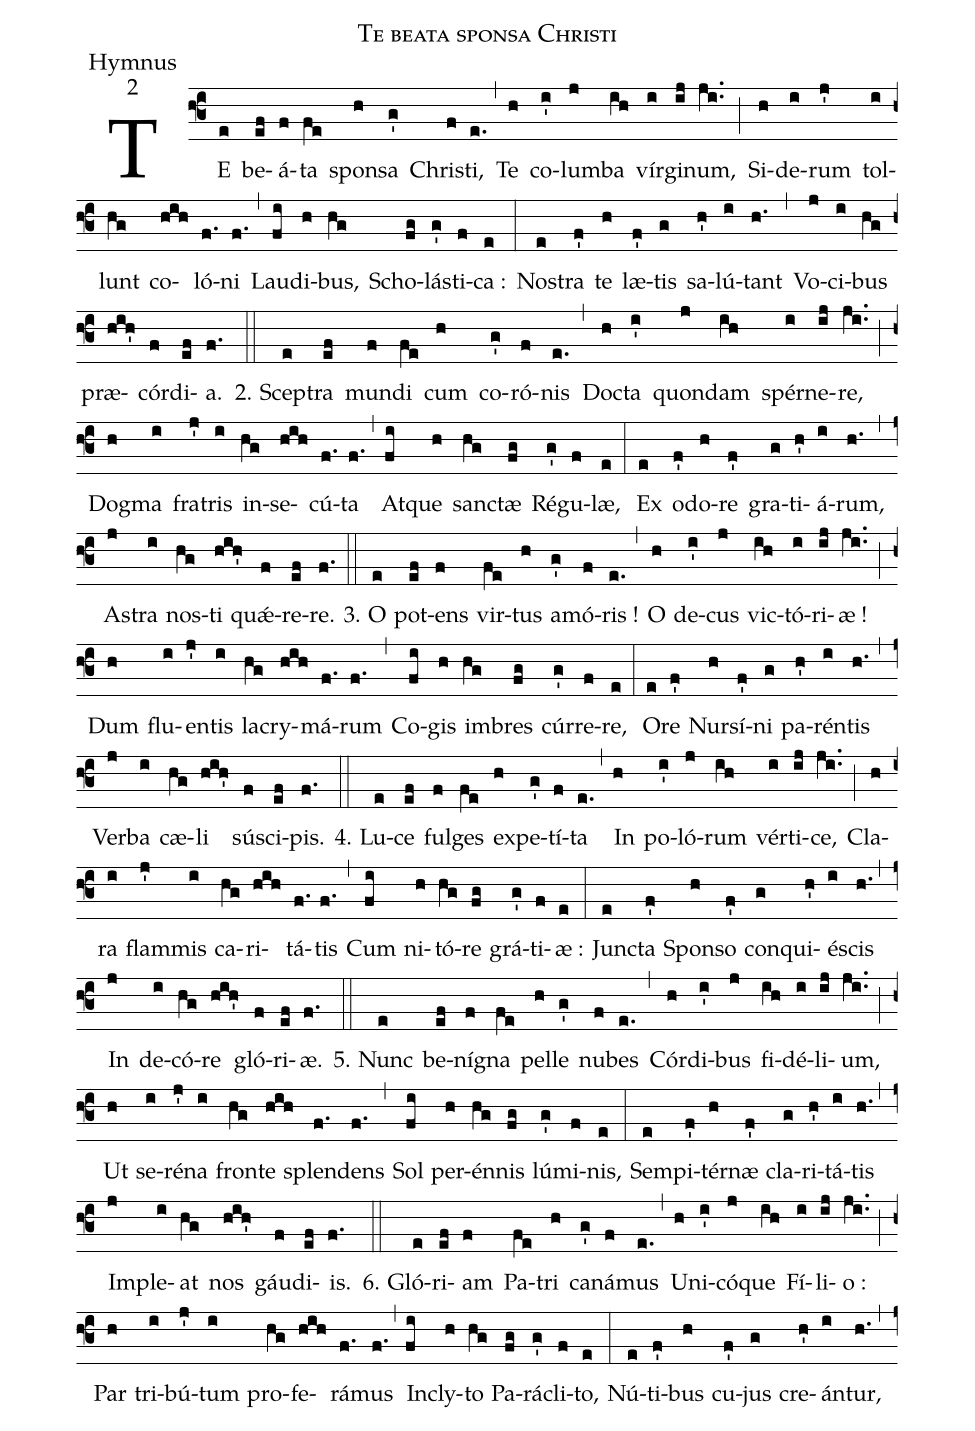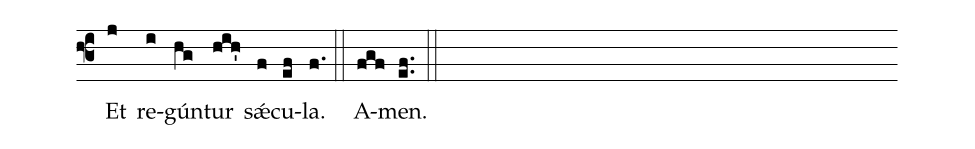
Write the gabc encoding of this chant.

name:Te beata sponsa Christi;
office-part:Hymnus;
mode:2;
%%
(f3)TE(e) be(ef)á(f)ta(fe) spon(h)sa(g') Chris(f)ti,(e.) (,)
Te(h) co(i')lum(j)ba(ih) vír(i)gi(ij)num,(ji..) (;)
Si(h)de(i)rum(j') tol(i)lunt(hg) co(hih)ló(f.)ni(f.) (,)
Lau(fi)di(h)bus,(hg) Scho(fg)lás(g')ti(f)ca :(e) (:)
Nos(e)tra(f') te(h) læ(f')tis(g) sa(h')lú(i)tant(h.) (,)
Vo(j)ci(i)bus(hg) præ(hih')cór(f)di(ef)a.(f.) (::)

2. Scep(e)tra(ef) mun(f)di(fe) cum(h) co(g')ró(f)nis(e.) (,)
Doc(h)ta(i') quon(j)dam(ih) spér(i)ne(ij)re,(ji..) (;)
Dog(h)ma(i) fra(j')tris(i) in(hg)se(hih)cú(f.)ta(f.) (,)
At(fi)que(h) sanc(hg)tæ(fg) Ré(g')gu(f)læ,(e) (:)
Ex(e) o(f')do(h)re(f') gra(g)ti(h')á(i)rum,(h.) (,)
As(j)tra(i) nos(hg)ti(hih') quǽ(f)re(ef)re.(f.) (::)

3. O(e) pot(ef)ens(f) vir(fe)tus(h) a(g')mó(f)ris !(e.) (,)
O(h) de(i')cus(j) vic(ih)tó(i)ri(ij)æ !(ji..) (;)
Dum(h) flu(i)en(j')tis(i) la(hg)cry(hih)má(f.)rum(f.) (,)
Co(fi)gis(h) im(hg)bres(fg) cúr(g')re(f)re,(e) (:)
O(e)re(f') Nur(h)sí(f')ni(g) pa(h')rén(i)tis(h.) (,)
Ver(j)ba(i) cæ(hg)li(hih') sú(f)sci(ef)pis.(f.) (::)

4. Lu(e)ce(ef) ful(f)ges(fe) ex(h)pe(g')tí(f)ta(e.) (,)
In(h) po(i')ló(j)rum(ih) vér(i)ti(ij)ce,(ji..) (;)
Cla(h)ra(i) flam(j')mis(i) ca(hg)ri(hih)tá(f.)tis(f.) (,)
Cum(fi) ni(h)tó(hg)re(fg) grá(g')ti(f)æ :(e) (:)
Junc(e)ta(f') Spon(h)so(f') con(g)qui(h')é(i)scis(h.) (,)
In(j) de(i)có(hg)re(hih') gló(f)ri(ef)æ.(f.) (::)

5. Nunc(e) be(ef)ní(f)gna(fe) pel(h)le(g') nu(f)bes(e.) (,)
Cór(h)di(i')bus(j) fi(ih)dé(i)li(ij)um,(ji..) (;)
Ut(h) se(i)ré(j')na(i) fron(hg)te(hih) splen(f.)dens(f.) (,)
Sol(fi) per(h)én(hg)nis(fg) lú(g')mi(f)nis,(e) (:)
Sem(e)pi(f')tér(h)næ(f') cla(g)ri(h')tá(i)tis(h.) (,)
Im(j)ple(i)at(hg) nos(hih') gáu(f)di(ef)is.(f.) (::)

6. Gló(e)ri(ef)am(f) Pa(fe)tri(h) ca(g')ná(f)mus(e.) (,)
U(h)ni(i')có(j)que(ih) Fí(i)li(ij)o :(ji..) (;)
Par(h) tri(i)bú(j')tum(i) pro(hg)fe(hih)rá(f.)mus(f.) (,)
In(fi)cly(h)to(hg) Pa(fg)rá(g')cli(f)to,(e) (:)
Nú(e)ti(f')bus(h) cu(f')jus(g) cre(h')án(i)tur,(h.) (,)
Et(j) re(i)gún(hg)tur(hih') sǽ(f)cu(ef)la.(f.) (::)
A(fgf)men.(ef..) (::)
